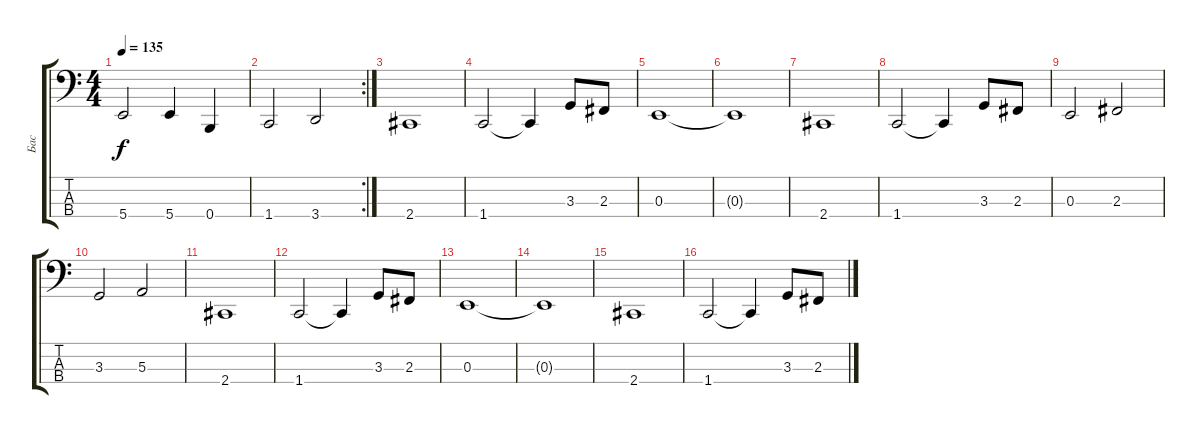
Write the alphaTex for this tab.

\track ("Бас" "Бас") {instrument electricbassfinger}
\staff {score tabs}
\tuning (D2 A1 E1 B0) {hide}
\ts (4 4)
\tempo 135
\clef f4
\ks c
5.4.2{dy f} 5.4.4 0.4.4 |
\rc 2
1.4.2 3.4.2 |
2.4.1 |
1.4.2 1.4{t}.4 3.3.8 2.3.8 |
0.3.1 |
0.3{t}.1 |
2.4.1 |
1.4.2 1.4{t}.4 3.3.8 2.3.8 |
0.3.2 2.3.2 |
3.3.2 5.3.2 |
2.4.1 |
1.4.2 1.4{t}.4 3.3.8 2.3.8 |
0.3.1 |
0.3{t}.1 |
2.4.1 |
1.4.2 1.4{t}.4 3.3.8 2.3.8
